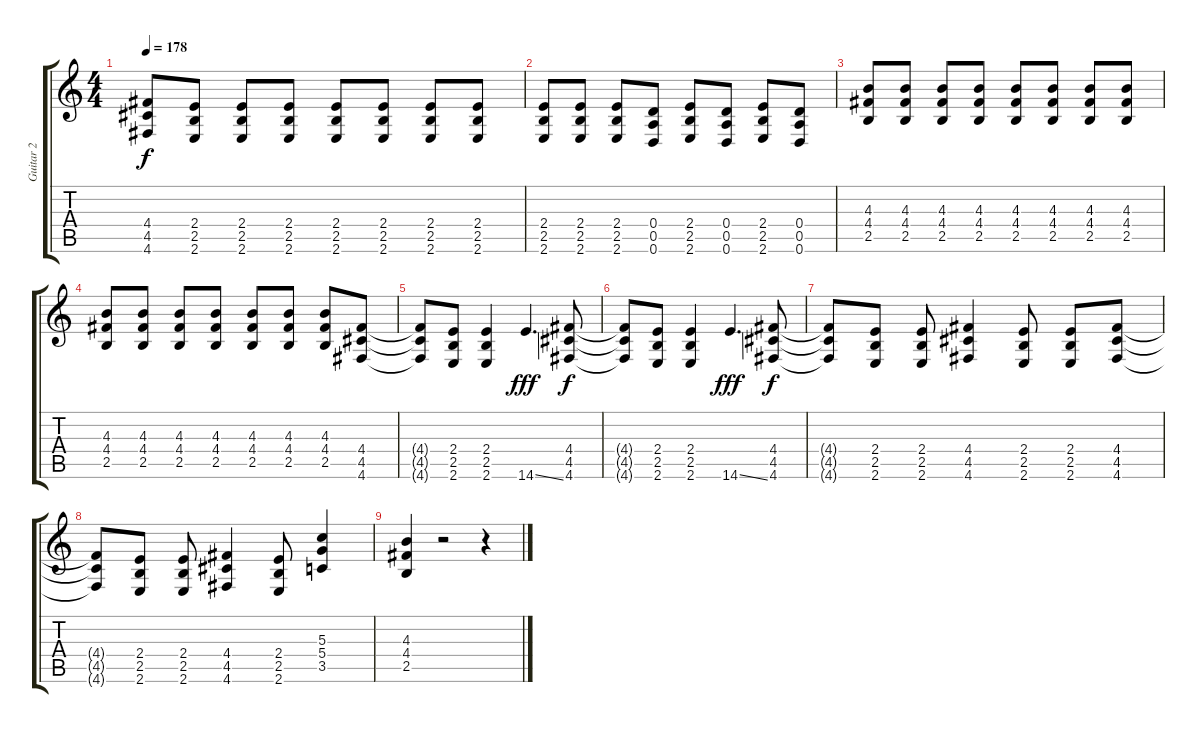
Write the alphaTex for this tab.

\track ("Guitar 2" "Guitar 2") {instrument distortionguitar}
\staff {score tabs}
\tuning (E4 B3 G3 D3 A2 D2) {hide}
\ts (4 4)
\tempo 178
\clef g2
\ks c
(4.4 4.5 4.6).8{dy f} (2.4 2.5 2.6).8 (2.4 2.5 2.6).8 (2.4 2.5 2.6).8 (2.4 2.5 2.6).8 (2.4 2.5 2.6).8 (2.4 2.5 2.6).8 (2.4 2.5 2.6).8 |
(2.4 2.5 2.6).8 (2.4 2.5 2.6).8 (2.4 2.5 2.6).8 (0.4 0.5 0.6).8 (2.4 2.5 2.6).8 (0.4 0.5 0.6).8 (2.4 2.5 2.6).8 (0.4 0.5 0.6).8 |
(4.3 4.4 2.5).8 (4.3 4.4 2.5).8 (4.3 4.4 2.5).8 (4.3 4.4 2.5).8 (4.3 4.4 2.5).8 (4.3 4.4 2.5).8 (4.3 4.4 2.5).8 (4.3 4.4 2.5).8 |
(4.3 4.4 2.5).8 (4.3 4.4 2.5).8 (4.3 4.4 2.5).8 (4.3 4.4 2.5).8 (4.3 4.4 2.5).8 (4.3 4.4 2.5).8 (4.3 4.4 2.5).8 (4.4 4.5 4.6).8 |
(4.4{t} 4.5{t} 4.6{t}).8 (2.4 2.5 2.6).8 (2.4 2.5 2.6).4 14.6{ss}.4{d dy fff} (4.4 4.5 4.6).8{dy f} |
(4.4{t} 4.5{t} 4.6{t}).8 (2.4 2.5 2.6).8 (2.4 2.5 2.6).4 14.6{ss}.4{d dy fff} (4.4 4.5 4.6).8{dy f} |
(4.4{t} 4.5{t} 4.6{t}).8 (2.4 2.5 2.6).8 (2.4 2.5 2.6).8 (4.4 4.5 4.6).4 (2.4 2.5 2.6).8 (2.4 2.5 2.6).8 (4.4 4.5 4.6).8 |
(4.4{t} 4.5{t} 4.6{t}).8 (2.4 2.5 2.6).8 (2.4 2.5 2.6).8 (4.4 4.5 4.6).4 (2.4 2.5 2.6).8 (5.3 5.4 3.5).4 |
(4.3 4.4 2.5).4 r.2 r.4
